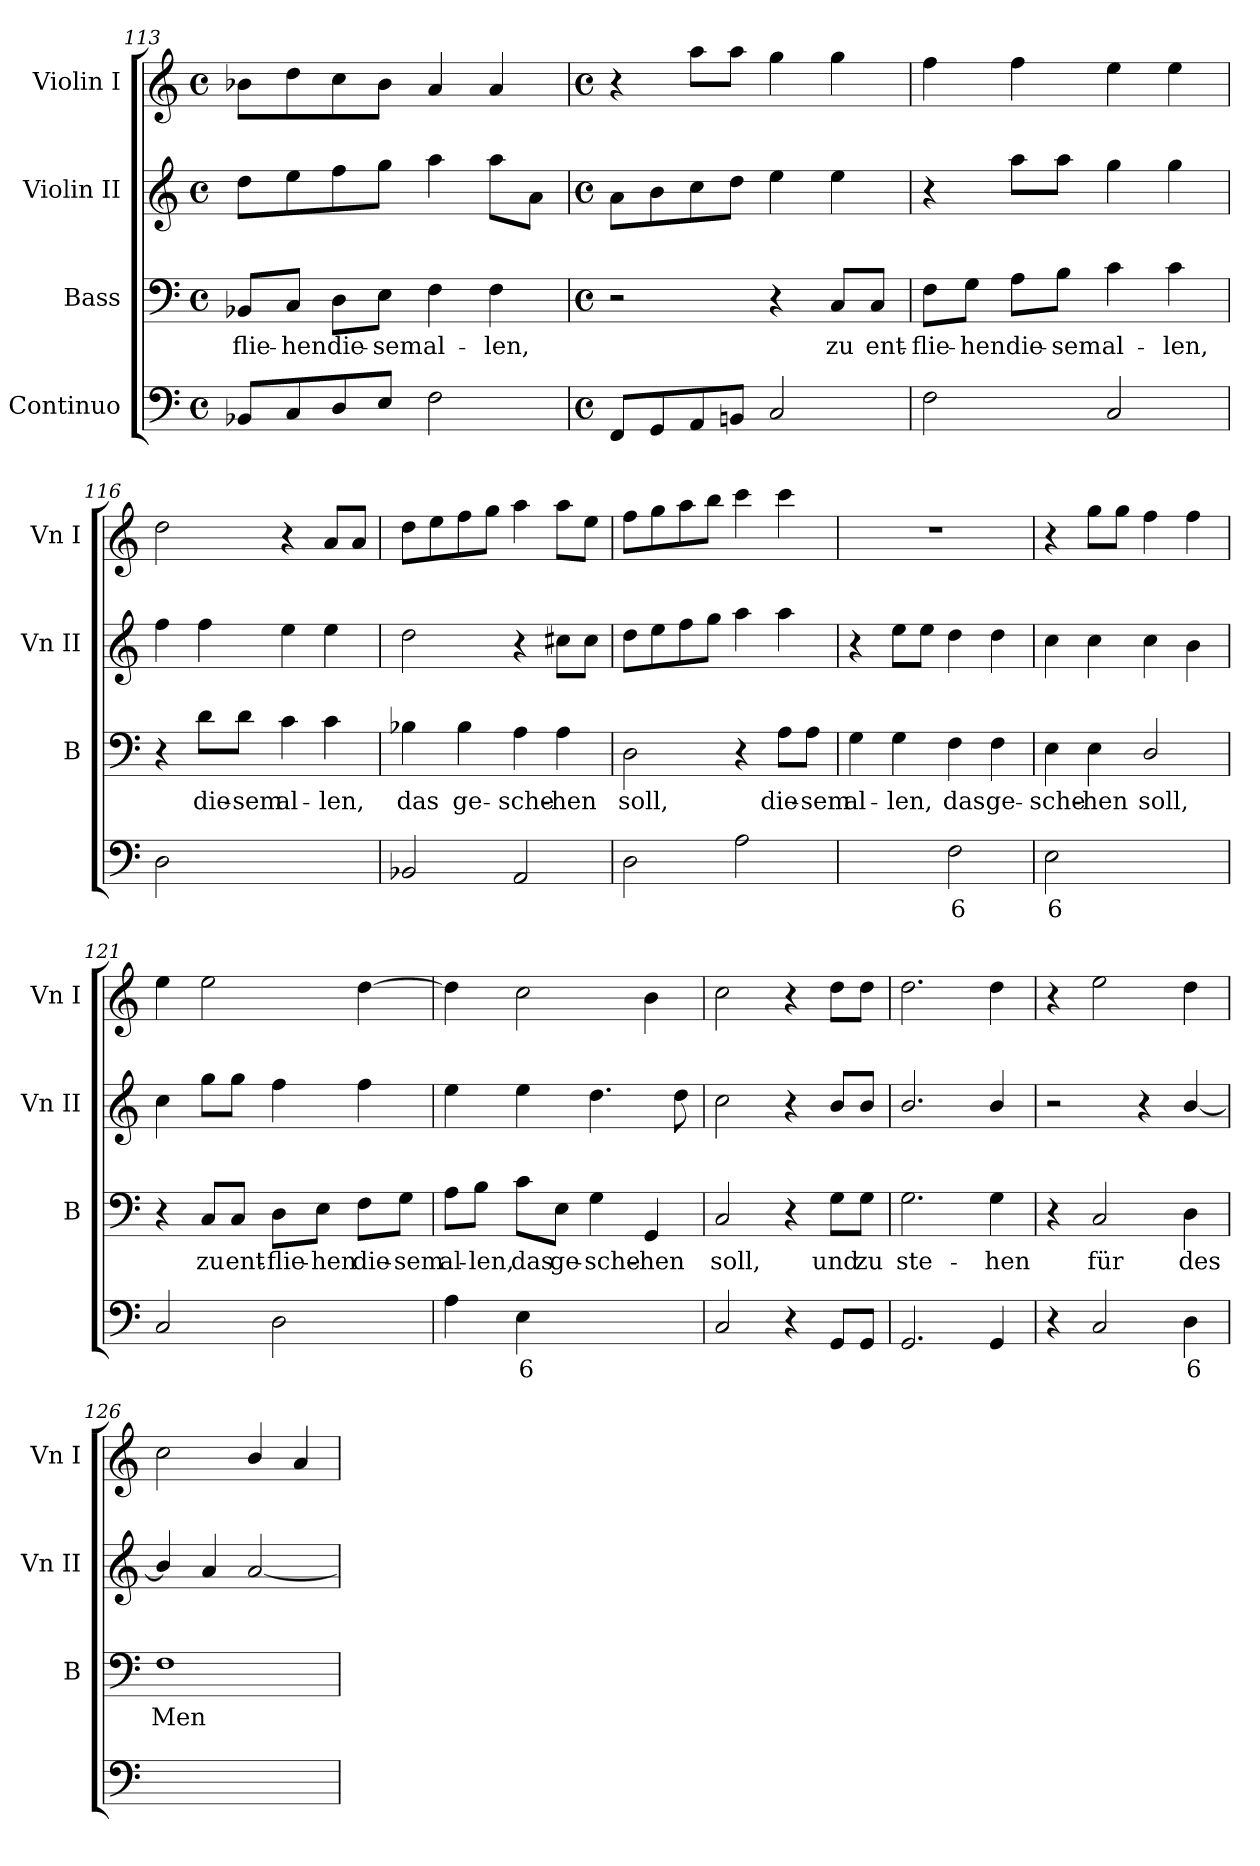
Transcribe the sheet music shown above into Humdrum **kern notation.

**kern	**text	**kern	**text	**kern	**kern
*part4	*part4	*part3	*part3	*part2	*part1
*staff4	*staff4	*staff3	*staff3	*staff2	*staff1
*I"Continuo	*	*I"Bass	*	*I"Violin II	*I"Violin I
*	*	*I'B	*	*I'Vn II	*I'Vn I
*clefF4	*	*clefF4	*	*clefG2	*clefG2
*k[]	*	*k[]	*	*k[]	*k[]
*C:	*	*C:	*	*C:	*C:
*M4/4	*	*M4/4	*	*M4/4	*M4/4
*met(c)	*	*met(c)	*	*met(c)	*met(c)
=113	=113	=113	=113	=113	=113
!	!	!	!LO:LY:b	!	!
8BB-XL	.	8BB-X/L	-flie-	8ddL	8b-XL
!	!	!	!LO:LY:b	!	!
8C	.	8C/J	-hen	8ee	8dd
!	!	!	!LO:LY:b	!	!
8D	.	8D\L	die-	8ff	8cc
!	!	!	!LO:LY:b	!	!
8EJ	.	8E\J	-sem	8ggJ	8b-J
!	!	!	!LO:LY:b	!	!
2F	.	4F	al-	4aa	4a
!	!	!	!LO:LY:b	!	!
.	.	4F	-len,	8aaL	4a
.	.	.	.	8aJ	.
!!LO:LB:g=z
=114	=114	=114	=114	=114	=114
*M4/4	*	*M4/4	*	*M4/4	*M4/4
*met(c)	*	*met(c)	*	*met(c)	*met(c)
8FFL	.	2r	.	8aL	4r
8GG	.	.	.	8b	.
8AA	.	.	.	8cc	8aaL
8BBnJ	.	.	.	8ddJ	8aaJ
2C	.	4r	.	4ee	4gg
!	!	!	!LO:LY:b	!	!
.	.	8C/L	zu	4ee	4gg
!	!	!	!LO:LY:b	!	!
.	.	8C/J	ent-	.	.
=115	=115	=115	=115	=115	=115
!	!	!	!LO:LY:b	!	!
2F	.	8F\L	-flie-	4r	4ff
!	!	!	!LO:LY:b	!	!
.	.	8G\J	-hen	.	.
!	!	!	!LO:LY:b	!	!
.	.	8A\L	die-	8aaL	4ff
!	!	!	!LO:LY:b	!	!
.	.	8B\J	-sem	8aaJ	.
!	!	!	!LO:LY:b	!	!
2C	.	4c	al-	4gg	4ee
!	!	!	!LO:LY:b	!	!
.	.	4c	-len,	4gg	4ee
=116	=116	=116	=116	=116	=116
2D	.	4r	.	4ff	2dd
!	!	!	!LO:LY:b	!	!
.	.	8d\L	die-	4ff	.
!	!	!	!LO:LY:b	!	!
.	.	8d\J	-sem	.	.
!	!LO:LY:b	!	!LO:LY:b	!	!
[4Cyy	5	4c	al-	4ee	4r
!	!LO:LY:b	!	!LO:LY:b	!	!
4Cyy]	6	4c	-len,	4ee	8aL
.	.	.	.	.	8aJ
=117	=117	=117	=117	=117	=117
!	!	!	!LO:LY:b	!	!
2BB-X	.	4B-X	das	2dd	8ddL
.	.	.	.	.	8ee
!	!	!	!LO:LY:b	!	!
.	.	4B-	ge-	.	8ff
.	.	.	.	.	8ggJ
!	!	!	!LO:LY:b	!	!
2AA	.	4A	-sche-	4r	4aa
!	!	!	!LO:LY:b	!	!
.	.	4A	-hen	8cc#XL	8aaL
.	.	.	.	8cc#J	8eeJ
!!LO:LB:g=z
=118	=118	=118	=118	=118	=118
!	!	!	!LO:LY:b	!	!
2D	.	2D	soll,	8ddL	8ffL
.	.	.	.	8ee	8gg
.	.	.	.	8ff	8aa
.	.	.	.	8ggJ	8bbJ
2A	.	4r	.	4aa	4ccc
!	!	!	!LO:LY:b	!	!
.	.	8A\L	die-	4aa	4ccc
!	!	!	!LO:LY:b	!	!
.	.	8A\J	-sem	.	.
=119	=119	=119	=119	=119	=119
!	!LO:LY:b	!	!LO:LY:b	!	!
[4Gyy	5	4G	al-	4r	1r
!	!LO:LY:b	!	!LO:LY:b	!	!
4Gyy]	6	4G	-len,	8eeL	.
.	.	.	.	8eeJ	.
!	!LO:LY:b	!	!LO:LY:b	!	!
2F	6	4F	das	4dd	.
!	!	!	!LO:LY:b	!	!
.	.	4F	ge-	4dd	.
=120	=120	=120	=120	=120	=120
!	!LO:LY:b	!	!LO:LY:b	!	!
2E	6	4E	-sche-	4cc	4r
!	!	!	!LO:LY:b	!	!
.	.	4E	-hen	4cc	8ggL
.	.	.	.	.	8ggJ
!	!LO:LY:b	!	!LO:LY:b	!	!
[4Dyy	7	2D/	soll,	4cc	4ff
!	!LO:LY:b	!	!	!	!
4Dyy]	6	.	.	4b	4ff
=121	=121	=121	=121	=121	=121
2C	.	4r	.	4cc	4ee
!	!	!	!LO:LY:b	!	!
.	.	8C/L	zu	8ggL	2ee
!	!	!	!LO:LY:b	!	!
.	.	8C/J	ent-	8ggJ	.
!	!	!	!LO:LY:b	!	!
2D	.	8D\L	-flie-	4ff	.
!	!	!	!LO:LY:b	!	!
.	.	8E\J	-hen	.	.
!	!	!	!LO:LY:b	!	!
.	.	8F\L	die-	4ff	[4dd
!	!	!	!LO:LY:b	!	!
.	.	8G\J	-sem	.	.
!!LO:LB:g=z
=122	=122	=122	=122	=122	=122
!	!	!	!LO:LY:b	!	!
4A	.	8A\L	al-	4ee	4dd]
!	!	!	!LO:LY:b	!	!
.	.	8B\J	-len,	.	.
!	!LO:LY:b	!	!LO:LY:b	!	!
4E	6	8c\L	das	4ee	2cc
!	!	!	!LO:LY:b	!	!
.	.	8E\J	ge-	.	.
!	!LO:LY:b	!	!LO:LY:b	!	!
[4Gyy	4	4G	-sche-	4.dd	.
!	!LO:LY:b	!	!LO:LY:b	!	!
4Gyy]	3	4GG	-hen	.	4b
.	.	.	.	8dd	.
=123	=123	=123	=123	=123	=123
!	!	!	!LO:LY:b	!	!
2C	.	2C	soll,	2cc	2cc
4r	.	4r	.	4r	4r
!	!	!	!LO:LY:b	!	!
8GGL	.	8G\L	und	8b/L	8ddL
!	!	!	!LO:LY:b	!	!
8GGJ	.	8G\J	zu	8b/J	8ddJ
=124	=124	=124	=124	=124	=124
!	!	!	!LO:LY:b	!	!
2.GG	.	2.G	ste-	2.b/	2.dd
!	!	!	!LO:LY:b	!	!
4GG	.	4G	-hen	4b/	4dd
=125	=125	=125	=125	=125	=125
4r	.	4r	.	2r	4r
!	!	!	!LO:LY:b	!	!
2C	.	2C	für	.	2ee
.	.	.	.	4r	.
!	!LO:LY:b	!	!LO:LY:b	!	!
4D	6	4D	des	[4b/	4dd
=126	=126	=126	=126	=126	=126
!	!LO:LY:b	!	!LO:LY:b	!	!
[2Fyy	4	1F	Men-	4b/]	2cc
.	.	.	.	4a	.
!	!LO:LY:b	!	!	!	!
2Fyy]	3	.	.	[2a	4b/
.	.	.	.	.	4a
=	=	=	=	=	=
*-	*-	*-	*-	*-	*-
